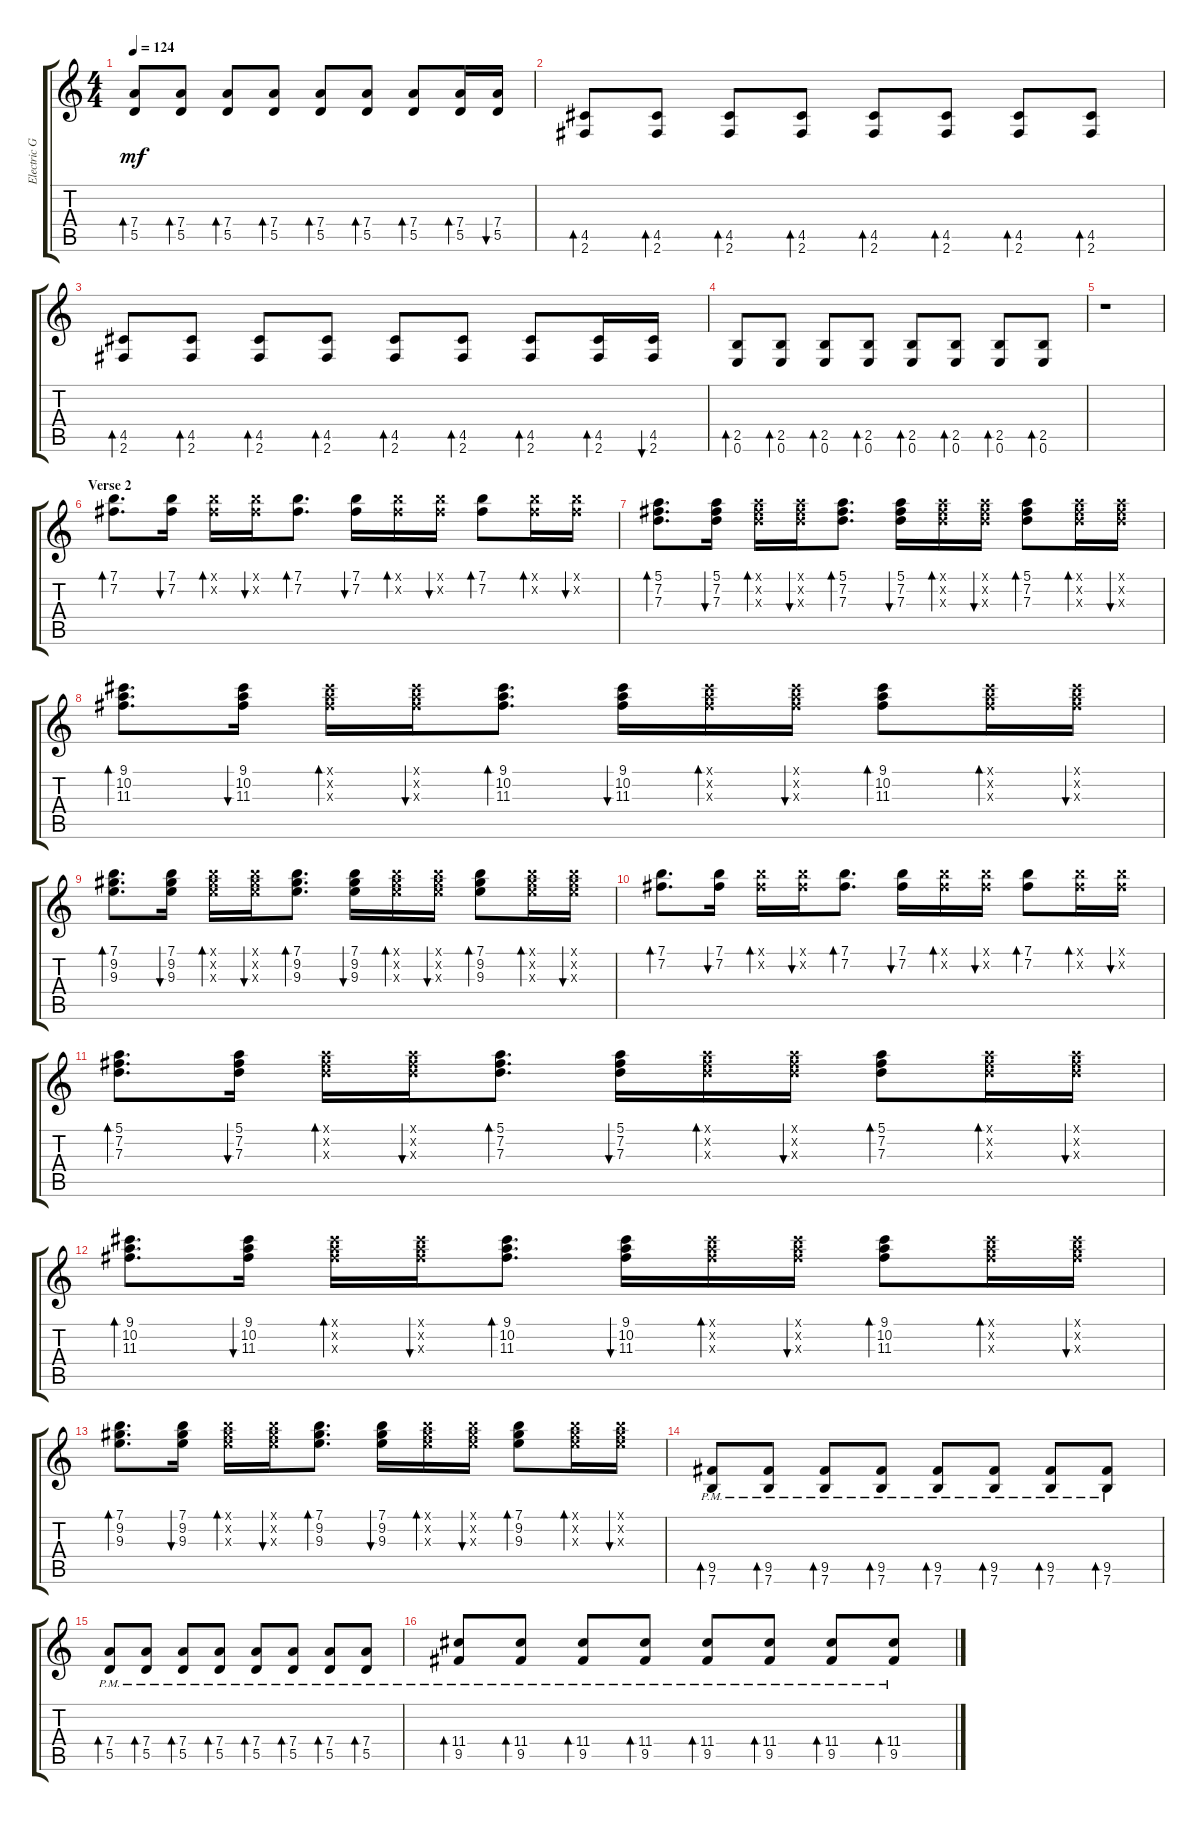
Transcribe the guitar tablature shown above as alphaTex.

\track ("Electric Guitar" "Electric G") {instrument overdrivenguitar}
\staff {score tabs}
\tuning (E4 B3 G3 D3 A2 E2) {hide}
\ts (4 4)
\tempo 124
\clef g2
\ks c
(7.4 5.5).8{bd 30 dy mf} (7.4 5.5).8{bd 30} (7.4 5.5).8{bd 30} (7.4 5.5).8{bd 30} (7.4 5.5).8{bd 30} (7.4 5.5).8{bd 30} (7.4 5.5).8{bd 30} (7.4 5.5).16{bd 30} (7.4 5.5).16{bu 30} |
(4.5 2.6).8{bd 30} (4.5 2.6).8{bd 30} (4.5 2.6).8{bd 30} (4.5 2.6).8{bd 30} (4.5 2.6).8{bd 30} (4.5 2.6).8{bd 30} (4.5 2.6).8{bd 30} (4.5 2.6).8{bd 30} |
(4.5 2.6).8{bd 30} (4.5 2.6).8{bd 30} (4.5 2.6).8{bd 30} (4.5 2.6).8{bd 30} (4.5 2.6).8{bd 30} (4.5 2.6).8{bd 30} (4.5 2.6).8{bd 30} (4.5 2.6).16{bd 30} (4.5 2.6).16{bu 30} |
(2.5 0.6).8{bd 30} (2.5 0.6).8{bd 30} (2.5 0.6).8{bd 30} (2.5 0.6).8{bd 30} (2.5 0.6).8{bd 30} (2.5 0.6).8{bd 30} (2.5 0.6).8{bd 30} (2.5 0.6).8{bd 30} |
r.1 |
\section ("" "Verse 2")
(7.1 7.2).8{d bd 30} (7.1 7.2).16{bu 30} (7.1{x} 7.2{x}).16{bd 30} (7.1{x} 7.2{x}).16{bu 30} (7.1 7.2).8{d bd 30} (7.1 7.2).16{bu 30} (7.1{x} 7.2{x}).16{bd 30} (7.1{x} 7.2{x}).16{bu 30} (7.1 7.2).8{bd 30} (7.1{x} 7.2{x}).16{bd 30} (7.1{x} 7.2{x}).16{bu 30} |
(5.1 7.2 7.3).8{d bd 30} (5.1 7.2 7.3).16{bu 30} (5.1{x} 7.2{x} 7.3{x}).16{bd 30} (5.1{x} 7.2{x} 7.3{x}).16{bu 30} (5.1 7.2 7.3).8{d bd 30} (5.1 7.2 7.3).16{bu 30} (5.1{x} 7.2{x} 7.3{x}).16{bd 30} (5.1{x} 7.2{x} 7.3{x}).16{bu 30} (5.1 7.2 7.3).8{bd 30} (5.1{x} 7.2{x} 7.3{x}).16{bd 30} (5.1{x} 7.2{x} 7.3{x}).16{bu 30} |
(9.1 10.2 11.3).8{d bd 30} (9.1 10.2 11.3).16{bu 30} (9.1{x} 10.2{x} 11.3{x}).16{bd 30} (9.1{x} 10.2{x} 11.3{x}).16{bu 30} (9.1 10.2 11.3).8{d bd 30} (9.1 10.2 11.3).16{bu 30} (9.1{x} 10.2{x} 11.3{x}).16{bd 30} (9.1{x} 10.2{x} 11.3{x}).16{bu 30} (9.1 10.2 11.3).8{bd 30} (9.1{x} 10.2{x} 11.3{x}).16{bd 30} (9.1{x} 10.2{x} 11.3{x}).16{bu 30} |
(7.1 9.2 9.3).8{d bd 30} (7.1 9.2 9.3).16{bu 30} (7.1{x} 9.2{x} 9.3{x}).16{bd 30} (7.1{x} 9.2{x} 9.3{x}).16{bu 30} (7.1 9.2 9.3).8{d bd 30} (7.1 9.2 9.3).16{bu 30} (7.1{x} 9.2{x} 9.3{x}).16{bd 30} (7.1{x} 9.2{x} 9.3{x}).16{bu 30} (7.1 9.2 9.3).8{bd 30} (7.1{x} 9.2{x} 9.3{x}).16{bd 30} (7.1{x} 9.2{x} 9.3{x}).16{bu 30} |
(7.1 7.2).8{d bd 30} (7.1 7.2).16{bu 30} (7.1{x} 7.2{x}).16{bd 30} (7.1{x} 7.2{x}).16{bu 30} (7.1 7.2).8{d bd 30} (7.1 7.2).16{bu 30} (7.1{x} 7.2{x}).16{bd 30} (7.1{x} 7.2{x}).16{bu 30} (7.1 7.2).8{bd 30} (7.1{x} 7.2{x}).16{bd 30} (7.1{x} 7.2{x}).16{bu 30} |
(5.1 7.2 7.3).8{d bd 30} (5.1 7.2 7.3).16{bu 30} (5.1{x} 7.2{x} 7.3{x}).16{bd 30} (5.1{x} 7.2{x} 7.3{x}).16{bu 30} (5.1 7.2 7.3).8{d bd 30} (5.1 7.2 7.3).16{bu 30} (5.1{x} 7.2{x} 7.3{x}).16{bd 30} (5.1{x} 7.2{x} 7.3{x}).16{bu 30} (5.1 7.2 7.3).8{bd 30} (5.1{x} 7.2{x} 7.3{x}).16{bd 30} (5.1{x} 7.2{x} 7.3{x}).16{bu 30} |
(9.1 10.2 11.3).8{d bd 30} (9.1 10.2 11.3).16{bu 30} (9.1{x} 10.2{x} 11.3{x}).16{bd 30} (9.1{x} 10.2{x} 11.3{x}).16{bu 30} (9.1 10.2 11.3).8{d bd 30} (9.1 10.2 11.3).16{bu 30} (9.1{x} 10.2{x} 11.3{x}).16{bd 30} (9.1{x} 10.2{x} 11.3{x}).16{bu 30} (9.1 10.2 11.3).8{bd 30} (9.1{x} 10.2{x} 11.3{x}).16{bd 30} (9.1{x} 10.2{x} 11.3{x}).16{bu 30} |
(7.1 9.2 9.3).8{d bd 30} (7.1 9.2 9.3).16{bu 30} (7.1{x} 9.2{x} 9.3{x}).16{bd 30} (7.1{x} 9.2{x} 9.3{x}).16{bu 30} (7.1 9.2 9.3).8{d bd 30} (7.1 9.2 9.3).16{bu 30} (7.1{x} 9.2{x} 9.3{x}).16{bd 30} (7.1{x} 9.2{x} 9.3{x}).16{bu 30} (7.1 9.2 9.3).8{bd 30} (7.1{x} 9.2{x} 9.3{x}).16{bd 30} (7.1{x} 9.2{x} 9.3{x}).16{bu 30} |
(9.5{pm} 7.6{pm}).8{bd 30} (9.5{pm} 7.6{pm}).8{bd 30} (9.5{pm} 7.6{pm}).8{bd 30} (9.5{pm} 7.6{pm}).8{bd 30} (9.5{pm} 7.6{pm}).8{bd 30} (9.5{pm} 7.6{pm}).8{bd 30} (9.5{pm} 7.6{pm}).8{bd 30} (9.5{pm} 7.6{pm}).8{bd 30} |
(7.4{pm} 5.5{pm}).8{bd 30} (7.4{pm} 5.5{pm}).8{bd 30} (7.4{pm} 5.5{pm}).8{bd 30} (7.4{pm} 5.5{pm}).8{bd 30} (7.4{pm} 5.5{pm}).8{bd 30} (7.4{pm} 5.5{pm}).8{bd 30} (7.4{pm} 5.5{pm}).8{bd 30} (7.4{pm} 5.5{pm}).8{bd 30} |
(11.4{pm} 9.5{pm}).8{bd 30} (11.4{pm} 9.5{pm}).8{bd 30} (11.4{pm} 9.5{pm}).8{bd 30} (11.4{pm} 9.5{pm}).8{bd 30} (11.4{pm} 9.5{pm}).8{bd 30} (11.4{pm} 9.5{pm}).8{bd 30} (11.4{pm} 9.5{pm}).8{bd 30} (11.4{pm} 9.5{pm}).8{bd 30}
